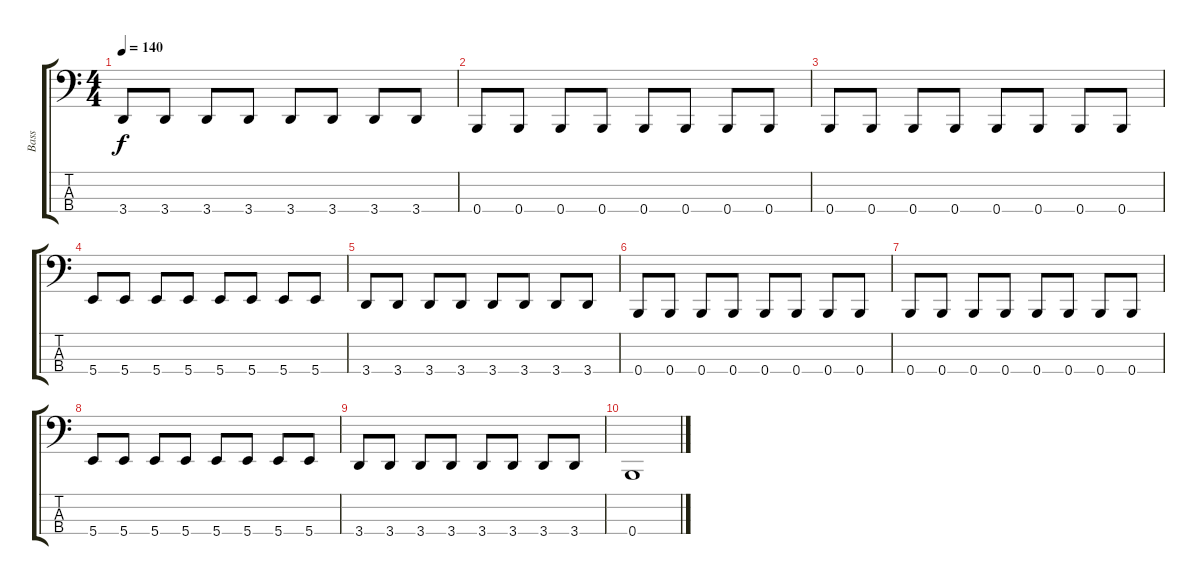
\track ("Bass" "Bass") {instrument acousticguitarsteel}
\staff {score tabs}
\tuning (E2 B1 Gb1 B0) {hide}
\ts (4 4)
\tempo 140
\clef f4
\ks c
3.4.8{dy f} 3.4.8 3.4.8 3.4.8 3.4.8 3.4.8 3.4.8 3.4.8 |
0.4.8 0.4.8 0.4.8 0.4.8 0.4.8 0.4.8 0.4.8 0.4.8 |
0.4.8 0.4.8 0.4.8 0.4.8 0.4.8 0.4.8 0.4.8 0.4.8 |
5.4.8 5.4.8 5.4.8 5.4.8 5.4.8 5.4.8 5.4.8 5.4.8 |
3.4.8 3.4.8 3.4.8 3.4.8 3.4.8 3.4.8 3.4.8 3.4.8 |
0.4.8 0.4.8 0.4.8 0.4.8 0.4.8 0.4.8 0.4.8 0.4.8 |
0.4.8 0.4.8 0.4.8 0.4.8 0.4.8 0.4.8 0.4.8 0.4.8 |
5.4.8 5.4.8 5.4.8 5.4.8 5.4.8 5.4.8 5.4.8 5.4.8 |
3.4.8 3.4.8 3.4.8 3.4.8 3.4.8 3.4.8 3.4.8 3.4.8 |
0.4.1
